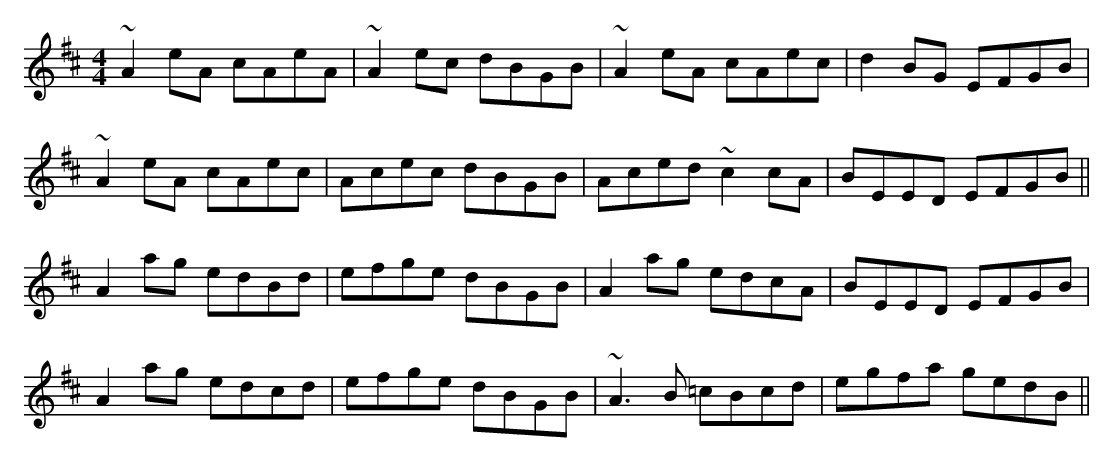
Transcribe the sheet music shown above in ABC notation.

X:1
M:4/4
K:Amix
~A2 eA cAeA|~A2ec dBGB|~A2 eA cAec|d2 BG EFGB|
~A2 eA cAec|Acec dBGB|Aced ~c2cA|BEED EFGB||
A2ag edBd|efge dBGB|A2ag edcA|BEED EFGB|
A2ag edcd|efge dBGB|~A3 B =cBcd|egfa gedB||
